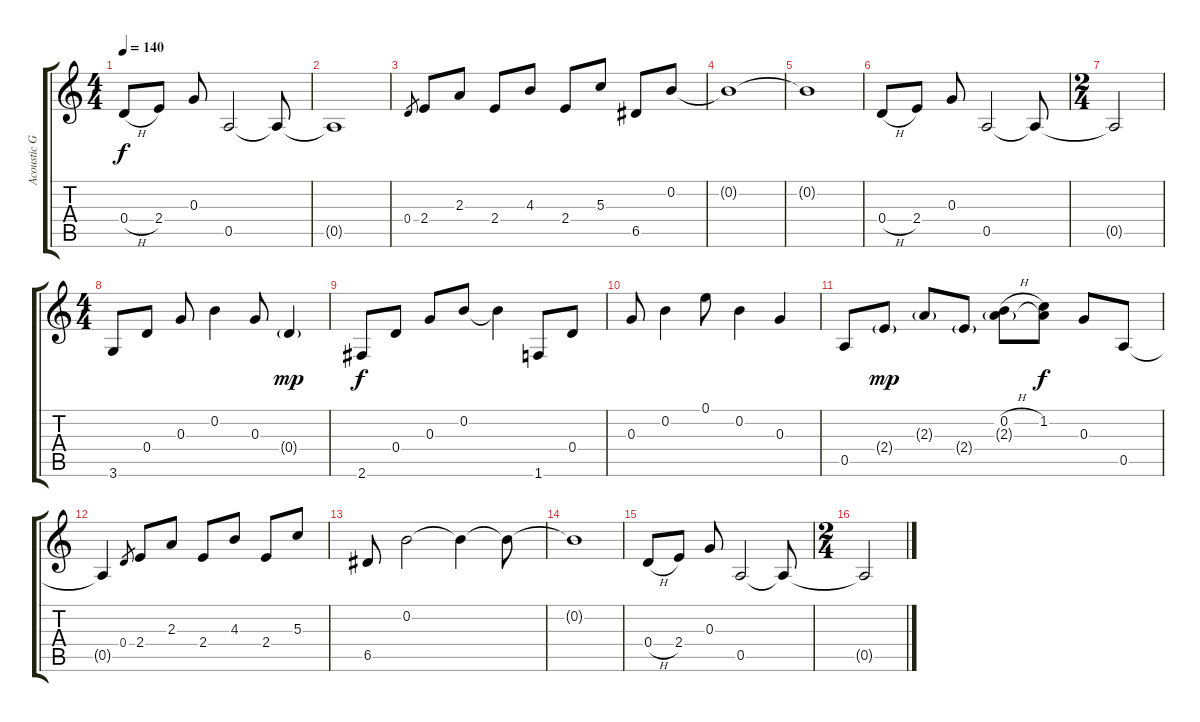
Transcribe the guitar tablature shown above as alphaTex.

\track ("Acoustic Guitar" "Acoustic G") {instrument acousticguitarsteel}
\staff {score tabs}
\tuning (E4 B3 G3 D3 A2 E2) {hide}
\ts (4 4)
\tempo 140
\clef g2
\ks c
0.4{h}.8{dy f instrument acousticguitarsteel} 2.4.8 0.3.8 0.5.2 0.5{t}.8 |
0.5{t}.1 |
0.4.8{gr} 2.4.8 2.3.8 2.4.8 4.3.8 2.4.8 5.3.8 6.5.8 0.2.8 |
0.2{t}.1 |
0.2{t}.1 |
0.4{h}.8 2.4.8 0.3.8 0.5.2 0.5{t}.8 |
\ts (2 4)
0.5{t}.2 |
\ts (4 4)
3.6.8 0.4.8 0.3.8 0.2.4 0.3.8 0.4{g}.4{dy mp} |
2.6.8{dy f} 0.4.8 0.3.8 0.2.8 0.2{t}.4 1.6.8 0.4.8 |
0.3.8 0.2.4 0.1.8 0.2.4 0.3.4 |
0.5.8 2.4{g}.8{dy mp} 2.3{g}.8 2.4{g}.8 (0.2{h} 2.3{g}).8 (1.2 2.3{t}).8{dy f} 0.3.8 0.5.8 |
0.5{t}.4 0.4.8{gr} 2.4.8 2.3.8 2.4.8 4.3.8 2.4.8 5.3.8 |
6.5.8 0.2.2 0.2{t}.4 0.2{t}.8 |
0.2{t}.1 |
0.4{h}.8 2.4.8 0.3.8 0.5.2 0.5{t}.8 |
\ts (2 4)
0.5{t}.2
